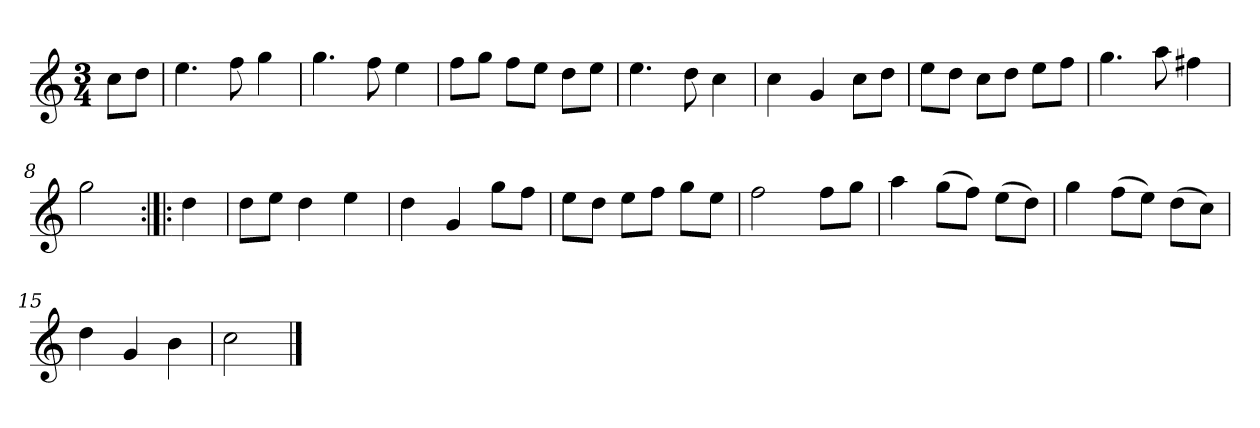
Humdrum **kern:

**kern
*part1
*staff1
*clefG2
*k[]
*C:
*M3/4
*MM120
=
8cc\L
8dd\J
=1
4.ee
8ff
4gg
=2
4.gg
8ff
4ee
=3
8ff\L
8gg\J
8ff\L
8ee\J
8dd\L
8ee\J
=4
4.ee
8dd
4cc
=5
4cc
4g
8cc\L
8dd\J
=6
8ee\L
8dd\J
8cc\L
8dd\J
8ee\L
8ff\J
=7
4.gg
8aa
4ff#X
=8
2gg
=:|!|:
4dd
=9
8dd\L
8ee\J
4dd
4ee
=10
4dd
4g
8gg\L
8ff\J
=11
8ee\L
8dd\J
8ee\L
8ff\J
8gg\L
8ee\J
=12
2ff
8ff\L
8gg\J
=13
4aa
(8gg\L
8ff\J)
(8ee\L
8dd\J)
=14
4gg
(8ff\L
8ee\J)
(8dd\L
8cc\J)
=15
4dd
4g
4b
=16
2cc
==
*-
